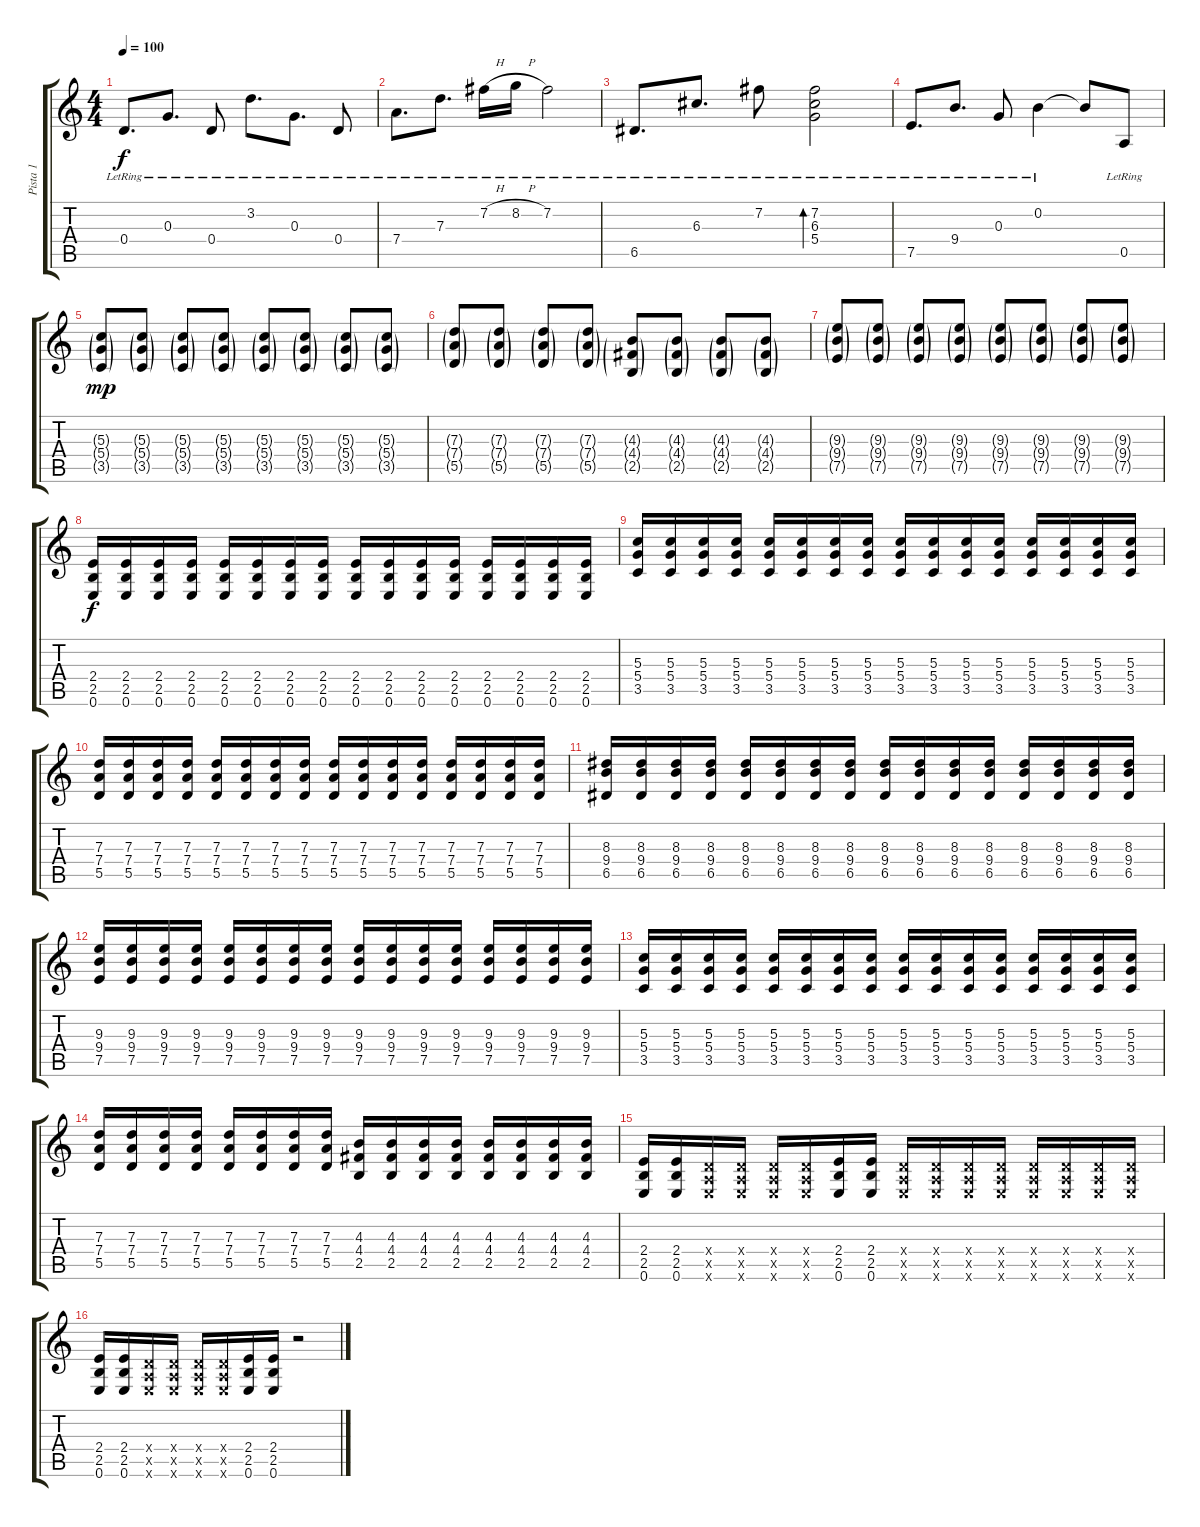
\track ("Pista 1" "Pista 1") {instrument distortionguitar}
\staff {score tabs}
\tuning (E4 B3 G3 D3 A2 E2) {hide}
\ts (4 4)
\tempo 100
\clef g2
\ks c
0.4{lr}.8{d dy f instrument electricguitarjazz} 0.3{lr}.8{d} 0.4{lr}.8 3.2{lr}.8{d} 0.3{lr}.8{d} 0.4{lr}.8 |
7.4{lr}.8{d} 7.3{lr}.8{d} 7.2{h lr}.16 8.2{h lr}.16 7.2{lr}.2 |
6.5{lr}.8{d} 6.3{lr}.8{d} 7.2{lr}.8 (7.2{lr} 6.3{lr} 5.4{lr}).2{bd 120} |
7.5{lr}.8{d} 9.4{lr}.8{d} 0.3{lr}.8 0.2{lr}.4 0.2{t}.8 0.5{lr}.8 |
(5.3{g} 5.4{g} 3.5{g}).8{dy mp} (5.3{g} 5.4{g} 3.5{g}).8 (5.3{g} 5.4{g} 3.5{g}).8 (5.3{g} 5.4{g} 3.5{g}).8 (5.3{g} 5.4{g} 3.5{g}).8 (5.3{g} 5.4{g} 3.5{g}).8 (5.3{g} 5.4{g} 3.5{g}).8 (5.3{g} 5.4{g} 3.5{g}).8 |
(7.3{g} 7.4{g} 5.5{g}).8 (7.3{g} 7.4{g} 5.5{g}).8 (7.3{g} 7.4{g} 5.5{g}).8 (7.3{g} 7.4{g} 5.5{g}).8 (4.3{g} 4.4{g} 2.5{g}).8 (4.3{g} 4.4{g} 2.5{g}).8 (4.3{g} 4.4{g} 2.5{g}).8 (4.3{g} 4.4{g} 2.5{g}).8 |
(9.3{g} 9.4{g} 7.5{g}).8 (9.3{g} 9.4{g} 7.5{g}).8 (9.3{g} 9.4{g} 7.5{g}).8 (9.3{g} 9.4{g} 7.5{g}).8 (9.3{g} 9.4{g} 7.5{g}).8 (9.3{g} 9.4{g} 7.5{g}).8 (9.3{g} 9.4{g} 7.5{g}).8 (9.3{g} 9.4{g} 7.5{g}).8 |
(2.4 2.5 0.6).16{dy f instrument distortionguitar} (2.4 2.5 0.6).16 (2.4 2.5 0.6).16 (2.4 2.5 0.6).16 (2.4 2.5 0.6).16 (2.4 2.5 0.6).16 (2.4 2.5 0.6).16 (2.4 2.5 0.6).16 (2.4 2.5 0.6).16 (2.4 2.5 0.6).16 (2.4 2.5 0.6).16 (2.4 2.5 0.6).16 (2.4 2.5 0.6).16 (2.4 2.5 0.6).16 (2.4 2.5 0.6).16 (2.4 2.5 0.6).16 |
(5.3 5.4 3.5).16 (5.3 5.4 3.5).16 (5.3 5.4 3.5).16 (5.3 5.4 3.5).16 (5.3 5.4 3.5).16 (5.3 5.4 3.5).16 (5.3 5.4 3.5).16 (5.3 5.4 3.5).16 (5.3 5.4 3.5).16 (5.3 5.4 3.5).16 (5.3 5.4 3.5).16 (5.3 5.4 3.5).16 (5.3 5.4 3.5).16 (5.3 5.4 3.5).16 (5.3 5.4 3.5).16 (5.3 5.4 3.5).16 |
(7.3 7.4 5.5).16 (7.3 7.4 5.5).16 (7.3 7.4 5.5).16 (7.3 7.4 5.5).16 (7.3 7.4 5.5).16 (7.3 7.4 5.5).16 (7.3 7.4 5.5).16 (7.3 7.4 5.5).16 (7.3 7.4 5.5).16 (7.3 7.4 5.5).16 (7.3 7.4 5.5).16 (7.3 7.4 5.5).16 (7.3 7.4 5.5).16 (7.3 7.4 5.5).16 (7.3 7.4 5.5).16 (7.3 7.4 5.5).16 |
(8.3 9.4 6.5).16 (8.3 9.4 6.5).16 (8.3 9.4 6.5).16 (8.3 9.4 6.5).16 (8.3 9.4 6.5).16 (8.3 9.4 6.5).16 (8.3 9.4 6.5).16 (8.3 9.4 6.5).16 (8.3 9.4 6.5).16 (8.3 9.4 6.5).16 (8.3 9.4 6.5).16 (8.3 9.4 6.5).16 (8.3 9.4 6.5).16 (8.3 9.4 6.5).16 (8.3 9.4 6.5).16 (8.3 9.4 6.5).16 |
(9.3 9.4 7.5).16 (9.3 9.4 7.5).16 (9.3 9.4 7.5).16 (9.3 9.4 7.5).16 (9.3 9.4 7.5).16 (9.3 9.4 7.5).16 (9.3 9.4 7.5).16 (9.3 9.4 7.5).16 (9.3 9.4 7.5).16 (9.3 9.4 7.5).16 (9.3 9.4 7.5).16 (9.3 9.4 7.5).16 (9.3 9.4 7.5).16 (9.3 9.4 7.5).16 (9.3 9.4 7.5).16 (9.3 9.4 7.5).16 |
(5.3 5.4 3.5).16 (5.3 5.4 3.5).16 (5.3 5.4 3.5).16 (5.3 5.4 3.5).16 (5.3 5.4 3.5).16 (5.3 5.4 3.5).16 (5.3 5.4 3.5).16 (5.3 5.4 3.5).16 (5.3 5.4 3.5).16 (5.3 5.4 3.5).16 (5.3 5.4 3.5).16 (5.3 5.4 3.5).16 (5.3 5.4 3.5).16 (5.3 5.4 3.5).16 (5.3 5.4 3.5).16 (5.3 5.4 3.5).16 |
(7.3 7.4 5.5).16 (7.3 7.4 5.5).16 (7.3 7.4 5.5).16 (7.3 7.4 5.5).16 (7.3 7.4 5.5).16 (7.3 7.4 5.5).16 (7.3 7.4 5.5).16 (7.3 7.4 5.5).16 (4.3 4.4 2.5).16 (4.3 4.4 2.5).16 (4.3 4.4 2.5).16 (4.3 4.4 2.5).16 (4.3 4.4 2.5).16 (4.3 4.4 2.5).16 (4.3 4.4 2.5).16 (4.3 4.4 2.5).16 |
(2.4 2.5 0.6).16 (2.4 2.5 0.6).16 (0.4{x} 0.5{x} 0.6{x}).16 (0.4{x} 0.5{x} 0.6{x}).16 (0.4{x} 0.5{x} 0.6{x}).16 (0.4{x} 0.5{x} 0.6{x}).16 (2.4 2.5 0.6).16 (2.4 2.5 0.6).16 (0.4{x} 0.5{x} 0.6{x}).16 (0.4{x} 0.5{x} 0.6{x}).16 (0.4{x} 0.5{x} 0.6{x}).16 (0.4{x} 0.5{x} 0.6{x}).16 (0.4{x} 0.5{x} 0.6{x}).16 (0.4{x} 0.5{x} 0.6{x}).16 (0.4{x} 0.5{x} 0.6{x}).16 (0.4{x} 0.5{x} 0.6{x}).16 |
(2.4 2.5 0.6).16 (2.4 2.5 0.6).16 (0.4{x} 0.5{x} 0.6{x}).16 (0.4{x} 0.5{x} 0.6{x}).16 (0.4{x} 0.5{x} 0.6{x}).16 (0.4{x} 0.5{x} 0.6{x}).16 (2.4 2.5 0.6).16 (2.4 2.5 0.6).16 r.2
